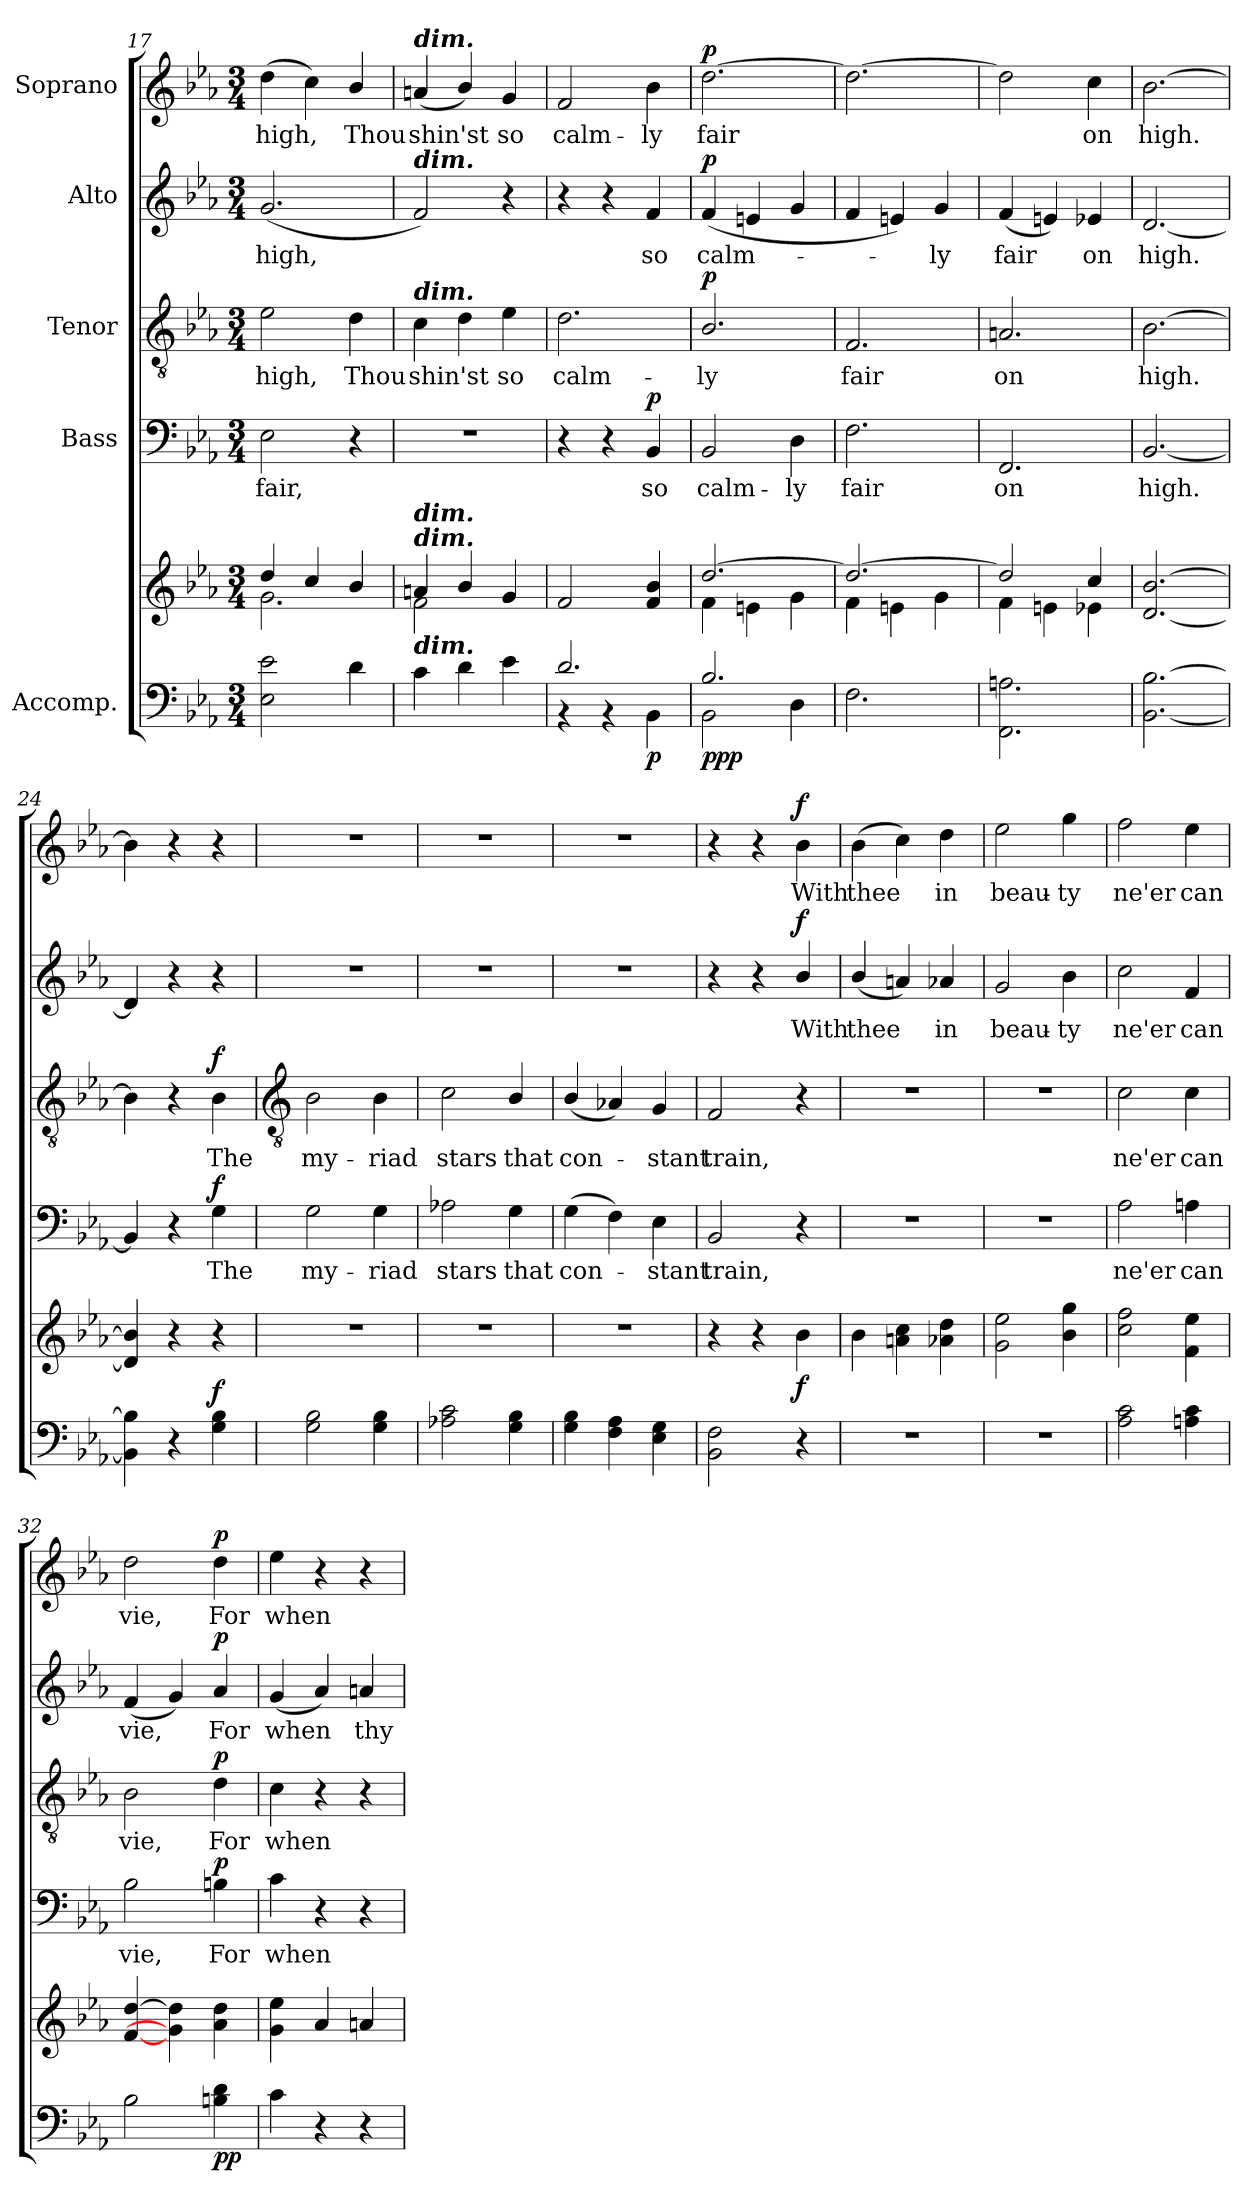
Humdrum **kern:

**kern	**kern	**dynam	**kern	**text	**dynam	**kern	**text	**dynam	**kern	**text	**dynam	**kern	**text	**dynam
*part5	*part5	*part5	*part4	*part4	*part4	*part3	*part3	*part3	*part2	*part2	*part2	*part1	*part1	*part1
*staff6	*staff5	*staff5/6	*staff4	*staff4	*staff4	*staff3	*staff3	*staff3	*staff2	*staff2	*staff2	*staff1	*staff1	*staff1
*I"Accomp.	*	*	*I"Bass	*	*	*I"Tenor	*	*	*I"Alto	*	*	*I"Soprano	*	*
*clefF4	*clefG2	*	*clefF4	*	*	*clefGv2	*	*	*clefG2	*	*	*clefG2	*	*
*k[b-e-a-]	*k[b-e-a-]	*	*k[b-e-a-]	*	*	*k[b-e-a-]	*	*	*k[b-e-a-]	*	*	*k[b-e-a-]	*	*
*E-:	*E-:	*	*E-:	*	*	*E-:	*	*	*E-:	*	*	*E-:	*	*
*M3/4	*M3/4	*	*M3/4	*	*	*M3/4	*	*	*M3/4	*	*	*M3/4	*	*
=17	=17	=17	=17	=17	=17	=17	=17	=17	=17	=17	=17	=17	=17	=17
*^	*^	*	*	*	*	*	*	*	*	*	*	*	*	*
!	!	!	!	!	!	!LO:LY:b	!	!	!LO:LY:b	!	!	!LO:LY:b	!	!	!LO:LY:b	!
2.ryy	2E-\ 2e-\	4dd/	2.g\	.	2E-	fair,	.	2e-	high,	.	(<2.g	high,	.	(>4dd	high,	.
.	.	4cc/	.	.	.	.	.	.	.	.	.	.	.	4cc)	.	.
!	!	!	!	!	!	!	!	!	!LO:LY:b	!	!	!	!	!	!LO:LY:b	!
.	4d\	4b-/	.	.	4r	.	.	4d	Thou	.	.	.	.	4b-/	Thou	.
=18	=18	=18	=18	=18	=18	=18	=18	=18	=18	=18	=18	=18	=18	=18	=18	=18
!	!	!	!	!	!	!	!	!	!	!	!	!	!	!LO:TX:a:Bi:t=dim.	!	!
!	!	!	!	!	!	!	!	!	!	!	!LO:TX:a:Bi:t=dim.	!	!	!	!	!
!	!	!	!	!	!	!	!	!LO:TX:a:Bi:t=dim.	!	!	!	!	!	!	!	!
!	!	!LO:TX:a:Bi:t=dim.	!	!	!	!	!	!	!	!	!	!	!	!	!	!
!	!	!LO:TX:a:Bi:t=dim.	!	!	!	!	!	!	!	!	!	!	!	!	!	!
!LO:TX:a:Bi:t=dim.	!	!	!	!	!	!	!	!	!	!	!	!	!	!	!	!
!	!	!	!	!	!LO:N:vis=1	!	!	!	!LO:LY:b	!	!	!	!	!	!LO:LY:b	!
2.ryy	4c\	4an/	2f\	.	2.r	.	.	4c	shin'st	.	2f)	.	.	(<4an	shin'st	.
.	4d\	4b-/	.	.	.	.	.	4d	.	.	.	.	.	4b-/)	.	.
!	!	!	!	!	!	!	!	!	!LO:LY:b	!	!	!	!	!	!LO:LY:b	!
.	4e-\	4g/	4ryy	.	.	.	.	4e-	so	.	4r	.	.	4g	so	.
=19	=19	=19	=19	=19	=19	=19	=19	=19	=19	=19	=19	=19	=19	=19	=19	=19
!	!	!	!	!	!	!	!	!	!LO:LY:b	!	!	!	!	!	!LO:LY:b	!
2.d/	4r	2f/	4ryy	.	4r	.	.	2.d	calm-	.	4r	.	.	2f	calm-	.
.	4r	.	4ryy	.	4r	.	.	.	.	.	4r	.	.	.	.	.
!	!	!	!	!LO:DY:b=2	!	!LO:LY:b	!LO:DY:b	!	!	!	!	!LO:LY:b	!	!	!LO:LY:b	!
.	4BB-\	4f/ 4b-/	4ryy	p	4BB-	so	p	.	.	.	4f	so	.	4b-	-ly	.
=20	=20	=20	=20	=20	=20	=20	=20	=20	=20	=20	=20	=20	=20	=20	=20	=20
!	!	!	!	!LO:DY:b=2	!	!LO:LY:b	!	!	!LO:LY:b	!	!	!LO:LY:b	!	!	!LO:LY:b	!
!	!	!	!	!LO:DY:n=1:b	!	!	!	!	!	!	!	!	!	!	!	!
!	!	!	!	!LO:DY:n=2:b	!	!	!	!	!	!LO:DY:b	!	!	!LO:DY:b	!	!	!LO:DY:b
2.B-/	2BB-\	[2.dd/	4f\	p p p	2BB-	calm-	.	2.B-/	ly	p	(<4f	calm-	p	[2.dd	fair	p
.	.	.	4en\	.	.	.	.	.	.	.	4en	.	.	.	.	.
!	!	!	!	!	!	!LO:LY:b	!	!	!	!	!	!	!	!	!	!
.	4D\	.	4g\	.	4D	-ly	.	.	.	.	4g	.	.	.	.	.
=21	=21	=21	=21	=21	=21	=21	=21	=21	=21	=21	=21	=21	=21	=21	=21	=21
!	!	!	!	!	!	!LO:LY:b	!	!	!LO:LY:b	!	!	!	!	!	!	!
2.ryy	2.F\	2.dd/_	4f\	.	2.F	fair	.	2.F	fair	.	4f	.	.	2.dd_	.	.
.	.	.	4en\	.	.	.	.	.	.	.	4en)	.	.	.	.	.
!	!	!	!	!	!	!	!	!	!	!	!	!LO:LY:b	!	!	!	!
.	.	.	4g\	.	.	.	.	.	.	.	4g	ly	.	.	.	.
=22	=22	=22	=22	=22	=22	=22	=22	=22	=22	=22	=22	=22	=22	=22	=22	=22
!	!	!	!	!	!	!LO:LY:b	!	!	!LO:LY:b	!	!	!LO:LY:b	!	!	!	!
2.ryy	2.FF\ 2.An\	2dd/]	4f\	.	2.FF	on	.	2.An	on	.	(<4f	fair	.	2dd]	.	.
.	.	.	4en\	.	.	.	.	.	.	.	4en)	.	.	.	.	.
!	!	!	!	!	!	!	!	!	!	!	!	!LO:LY:b	!	!	!LO:LY:b	!
.	.	4cc/	4e-X\	.	.	.	.	.	.	.	4e-X	on	.	4cc	on	.
*v	*v	*	*	*	*	*	*	*	*	*	*	*	*	*	*	*
=23	=23	=23	=23	=23	=23	=23	=23	=23	=23	=23	=23	=23	=23	=23	=23
!	!	!	!	!	!LO:LY:b	!	!	!LO:LY:b	!	!	!LO:LY:b	!	!	!LO:LY:b	!
*	*v	*v	*	*	*	*	*	*	*	*	*	*	*	*	*
[2.BB-\ [2.B-\	[2.d/ [2.b-/	.	[2.BB-	high.	.	[2.B-	high.	.	[2.d	high.	.	[2.b-	high.	.
=24	=24	=24	=24	=24	=24	=24	=24	=24	=24	=24	=24	=24	=24	=24
4BB-\] 4B-\]	4d/] 4b-/]	.	4BB-]	.	.	4B-]	.	.	4d]	.	.	4b-]	.	.
4r	4r	.	4r	.	.	4r	.	.	4r	.	.	4r	.	.
!	!	!LO:DY:a=2	!	!LO:LY:b	!LO:DY:b	!	!LO:LY:b	!LO:DY:b	!	!	!	!	!	!
4G\ 4B-\	4r	f	4G	The	f	4B-	The	f	4r	.	.	4r	.	.
!!LO:LB:g=z
=25	=25	=25	=25	=25	=25	=25	=25	=25	=25	=25	=25	=25	=25	=25
*	*	*	*	*	*	*clefGv2	*	*	*	*	*	*	*	*
!	!LO:N:vis=1	!	!	!LO:LY:b	!	!	!LO:LY:b	!	!LO:N:vis=1	!	!	!LO:N:vis=1	!	!
2G 2B-	2.r	.	2G	my-	.	2B-	my-	.	2.r	.	.	2.r	.	.
!	!	!	!	!LO:LY:b	!	!	!LO:LY:b	!	!	!	!	!	!	!
4G 4B-	.	.	4G	-riad	.	4B-	-riad	.	.	.	.	.	.	.
=26	=26	=26	=26	=26	=26	=26	=26	=26	=26	=26	=26	=26	=26	=26
!	!LO:N:vis=1	!	!	!LO:LY:b	!	!	!LO:LY:b	!	!LO:N:vis=1	!	!	!LO:N:vis=1	!	!
2A-X 2c	2.r	.	2A-X	stars	.	2c	stars	.	2.r	.	.	2.r	.	.
!	!	!	!	!LO:LY:b	!	!	!LO:LY:b	!	!	!	!	!	!	!
4G\ 4B-\	.	.	4G\	that	.	4B-/	that	.	.	.	.	.	.	.
=27	=27	=27	=27	=27	=27	=27	=27	=27	=27	=27	=27	=27	=27	=27
!	!LO:N:vis=1	!	!	!LO:LY:b	!	!	!LO:LY:b	!	!LO:N:vis=1	!	!	!LO:N:vis=1	!	!
4G\ 4B-\	2.r	.	(>4G\	con-	.	(<4B-/	con-	.	2.r	.	.	2.r	.	.
4F 4A-	.	.	4F)	.	.	4A-X)	.	.	.	.	.	.	.	.
!	!	!	!	!LO:LY:b	!	!	!LO:LY:b	!	!	!	!	!	!	!
4E- 4G	.	.	4E-	stant	.	4G	stant	.	.	.	.	.	.	.
=28	=28	=28	=28	=28	=28	=28	=28	=28	=28	=28	=28	=28	=28	=28
!	!	!	!	!LO:LY:b	!	!	!LO:LY:b	!	!	!	!	!	!	!
2BB- 2F	4r	.	2BB-	train,	.	2F	train,	.	4r	.	.	4r	.	.
.	4r	.	.	.	.	.	.	.	4r	.	.	4r	.	.
!	!	!LO:DY:b	!	!	!	!	!	!	!	!LO:LY:b	!LO:DY:b	!	!LO:LY:b	!LO:DY:b
4r	4b-	f	4r	.	.	4r	.	.	4b-/	With	f	4b-	With	f
=29	=29	=29	=29	=29	=29	=29	=29	=29	=29	=29	=29	=29	=29	=29
!LO:N:vis=1	!	!	!LO:N:vis=1	!	!	!LO:N:vis=1	!	!	!	!LO:LY:b	!	!	!LO:LY:b	!
2.r	4b-	.	2.r	.	.	2.r	.	.	(<4b-/	thee	.	(>4b-	thee	.
.	4an 4cc	.	.	.	.	.	.	.	4an)	.	.	4cc)	.	.
!	!	!	!	!	!	!	!	!	!	!LO:LY:b	!	!	!LO:LY:b	!
.	4a-X 4dd	.	.	.	.	.	.	.	4a-X	in	.	4dd	in	.
=30	=30	=30	=30	=30	=30	=30	=30	=30	=30	=30	=30	=30	=30	=30
!LO:N:vis=1	!	!	!LO:N:vis=1	!	!	!LO:N:vis=1	!	!	!	!LO:LY:b	!	!	!LO:LY:b	!
2.r	2g 2ee-	.	2.r	.	.	2.r	.	.	2g	beau-	.	2ee-	beau-	.
!	!	!	!	!	!	!	!	!	!	!LO:LY:b	!	!	!LO:LY:b	!
.	4b- 4gg	.	.	.	.	.	.	.	4b-	-ty	.	4gg	-ty	.
=31	=31	=31	=31	=31	=31	=31	=31	=31	=31	=31	=31	=31	=31	=31
!	!	!	!	!LO:LY:b	!	!	!LO:LY:b	!	!	!LO:LY:b	!	!	!LO:LY:b	!
2A- 2c	2cc 2ff	.	2A-	ne'er	.	2c	ne'er	.	2cc	ne'er	.	2ff	ne'er	.
!	!	!	!	!LO:LY:b	!	!	!LO:LY:b	!	!	!LO:LY:b	!	!	!LO:LY:b	!
4An 4c	4f 4ee-	.	4An	can	.	4c	can	.	4f	can	.	4ee-	can	.
=32	=32	=32	=32	=32	=32	=32	=32	=32	=32	=32	=32	=32	=32	=32
!	!	!	!	!LO:LY:b	!	!	!LO:LY:b	!	!	!LO:LY:b	!	!	!LO:LY:b	!
2B-	[4f [4dd	.	2B-	vie,	.	2B-	vie,	.	(<4f	vie,	.	2dd	vie,	.
.	4g] 4dd]	.	.	.	.	.	.	.	4g)	.	.	.	.	.
!	!	!LO:DY:b=2	!	!LO:LY:b	!	!	!LO:LY:b	!	!	!LO:LY:b	!	!	!LO:LY:b	!
!	!	!LO:DY:n=1:b	!	!	!LO:DY:b	!	!	!LO:DY:b	!	!	!LO:DY:b	!	!	!LO:DY:b
4Bn 4d	4a- 4dd	p p	4Bn	For	p	4d	For	p	4a-	For	p	4dd	For	p
=33	=33	=33	=33	=33	=33	=33	=33	=33	=33	=33	=33	=33	=33	=33
!	!	!	!	!LO:LY:b	!	!	!LO:LY:b	!	!	!LO:LY:b	!	!	!LO:LY:b	!
4c	4g 4ee-	.	4c	when	.	4c	when	.	(<4g	when	.	4ee-	when	.
4r	4a-	.	4r	.	.	4r	.	.	4a-)	.	.	4r	.	.
!	!	!	!	!	!	!	!	!	!	!LO:LY:b	!	!	!	!
4r	4an	.	4r	.	.	4r	.	.	4an	thy	.	4r	.	.
=	=	=	=	=	=	=	=	=	=	=	=	=	=	=
*-	*-	*-	*-	*-	*-	*-	*-	*-	*-	*-	*-	*-	*-	*-
